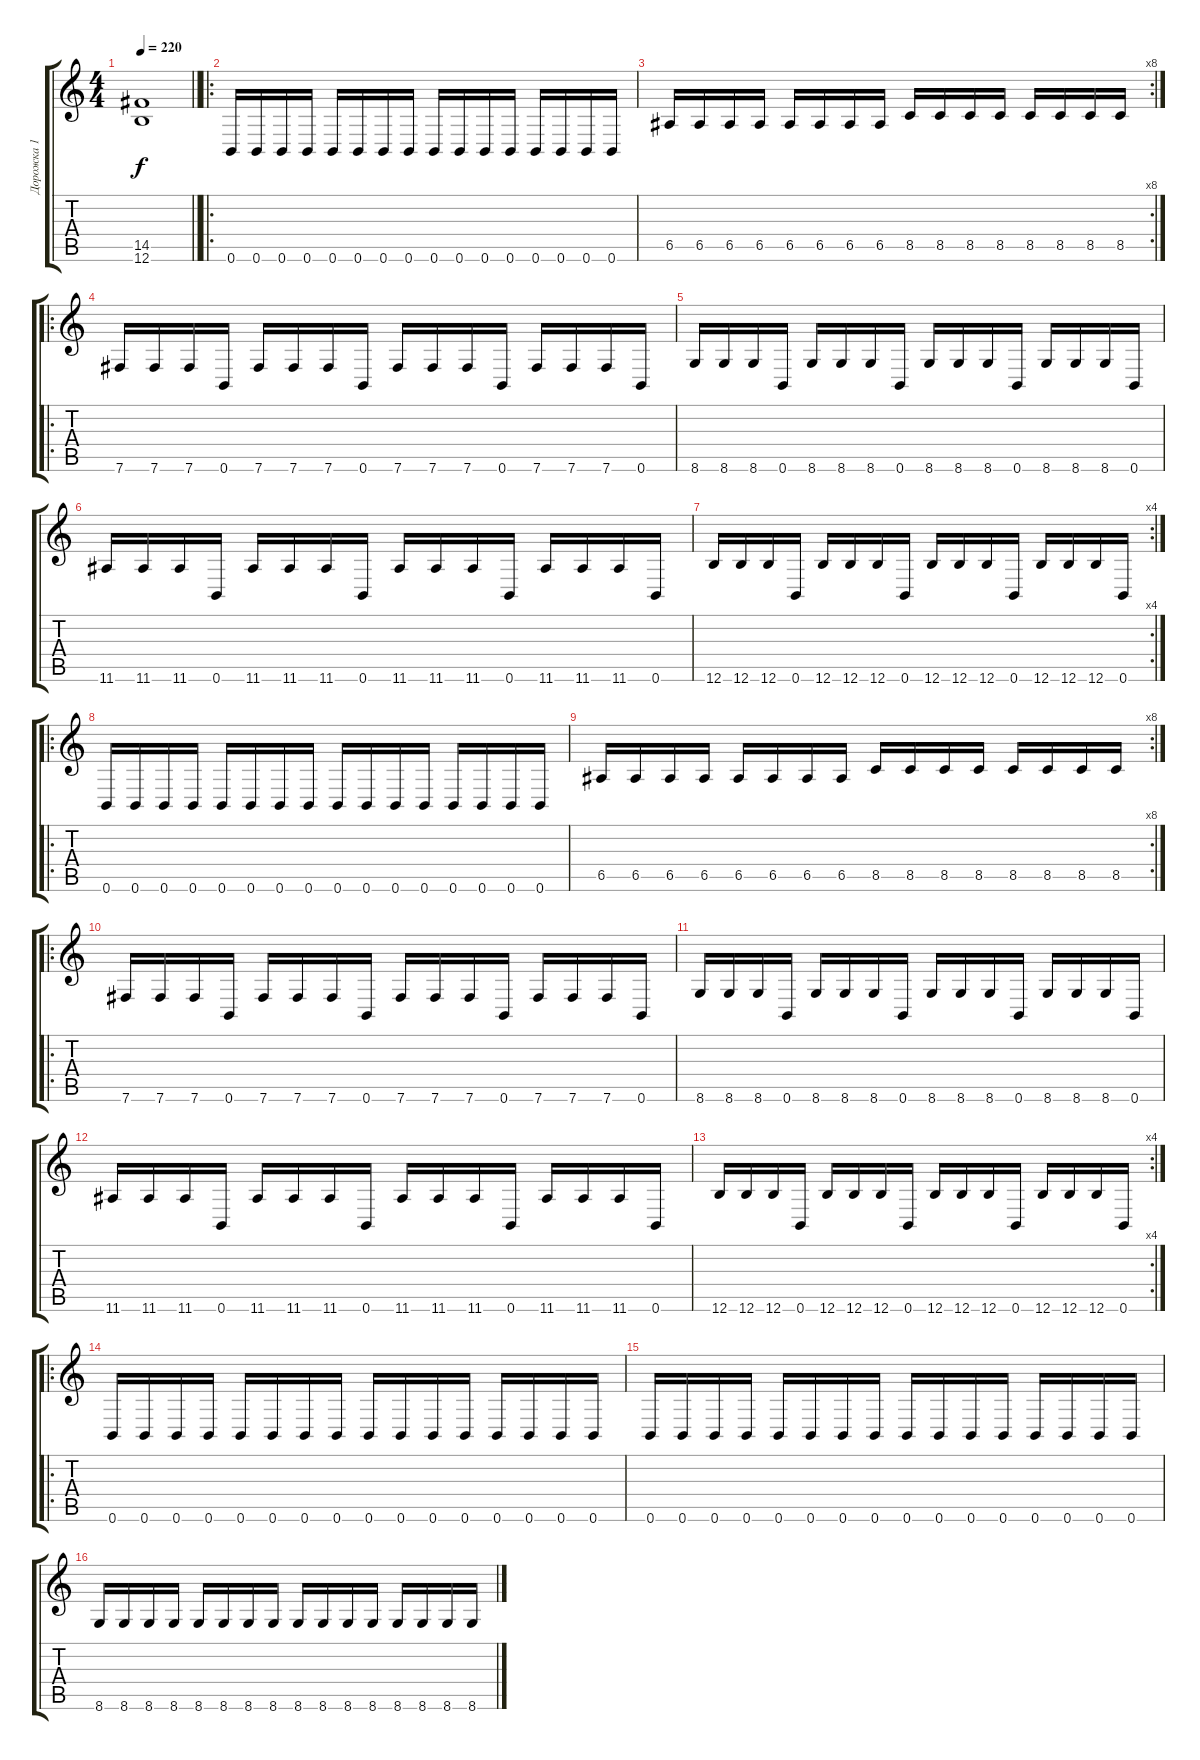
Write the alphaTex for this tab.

\track ("Дорожка 1" "Дорожка 1") {instrument overdrivenguitar}
\staff {score tabs}
\tuning (B3 Gb3 D3 A2 E2 B1) {hide}
\ts (4 4)
\tempo 220
\clef g2
\barLineRight lightlight
\ks c
(14.5{t} 12.6{t}).1{dy f} |
\ro
0.6.16 0.6.16 0.6.16 0.6.16 0.6.16 0.6.16 0.6.16 0.6.16 0.6.16 0.6.16 0.6.16 0.6.16 0.6.16 0.6.16 0.6.16 0.6.16 |
\rc 8
6.5.16 6.5.16 6.5.16 6.5.16 6.5.16 6.5.16 6.5.16 6.5.16 8.5.16 8.5.16 8.5.16 8.5.16 8.5.16 8.5.16 8.5.16 8.5.16 |
\ro
7.6.16 7.6.16 7.6.16 0.6.16 7.6.16 7.6.16 7.6.16 0.6.16 7.6.16 7.6.16 7.6.16 0.6.16 7.6.16 7.6.16 7.6.16 0.6.16 |
8.6.16 8.6.16 8.6.16 0.6.16 8.6.16 8.6.16 8.6.16 0.6.16 8.6.16 8.6.16 8.6.16 0.6.16 8.6.16 8.6.16 8.6.16 0.6.16 |
11.6.16 11.6.16 11.6.16 0.6.16 11.6.16 11.6.16 11.6.16 0.6.16 11.6.16 11.6.16 11.6.16 0.6.16 11.6.16 11.6.16 11.6.16 0.6.16 |
\rc 4
12.6.16 12.6.16 12.6.16 0.6.16 12.6.16 12.6.16 12.6.16 0.6.16 12.6.16 12.6.16 12.6.16 0.6.16 12.6.16 12.6.16 12.6.16 0.6.16 |
\ro
0.6.16 0.6.16 0.6.16 0.6.16 0.6.16 0.6.16 0.6.16 0.6.16 0.6.16 0.6.16 0.6.16 0.6.16 0.6.16 0.6.16 0.6.16 0.6.16 |
\rc 8
6.5.16 6.5.16 6.5.16 6.5.16 6.5.16 6.5.16 6.5.16 6.5.16 8.5.16 8.5.16 8.5.16 8.5.16 8.5.16 8.5.16 8.5.16 8.5.16 |
\ro
7.6.16 7.6.16 7.6.16 0.6.16 7.6.16 7.6.16 7.6.16 0.6.16 7.6.16 7.6.16 7.6.16 0.6.16 7.6.16 7.6.16 7.6.16 0.6.16 |
8.6.16 8.6.16 8.6.16 0.6.16 8.6.16 8.6.16 8.6.16 0.6.16 8.6.16 8.6.16 8.6.16 0.6.16 8.6.16 8.6.16 8.6.16 0.6.16 |
11.6.16 11.6.16 11.6.16 0.6.16 11.6.16 11.6.16 11.6.16 0.6.16 11.6.16 11.6.16 11.6.16 0.6.16 11.6.16 11.6.16 11.6.16 0.6.16 |
\rc 4
12.6.16 12.6.16 12.6.16 0.6.16 12.6.16 12.6.16 12.6.16 0.6.16 12.6.16 12.6.16 12.6.16 0.6.16 12.6.16 12.6.16 12.6.16 0.6.16 |
\ro
0.6.16 0.6.16 0.6.16 0.6.16 0.6.16 0.6.16 0.6.16 0.6.16 0.6.16 0.6.16 0.6.16 0.6.16 0.6.16 0.6.16 0.6.16 0.6.16 |
0.6.16 0.6.16 0.6.16 0.6.16 0.6.16 0.6.16 0.6.16 0.6.16 0.6.16 0.6.16 0.6.16 0.6.16 0.6.16 0.6.16 0.6.16 0.6.16 |
8.6.16 8.6.16 8.6.16 8.6.16 8.6.16 8.6.16 8.6.16 8.6.16 8.6.16 8.6.16 8.6.16 8.6.16 8.6.16 8.6.16 8.6.16 8.6.16
